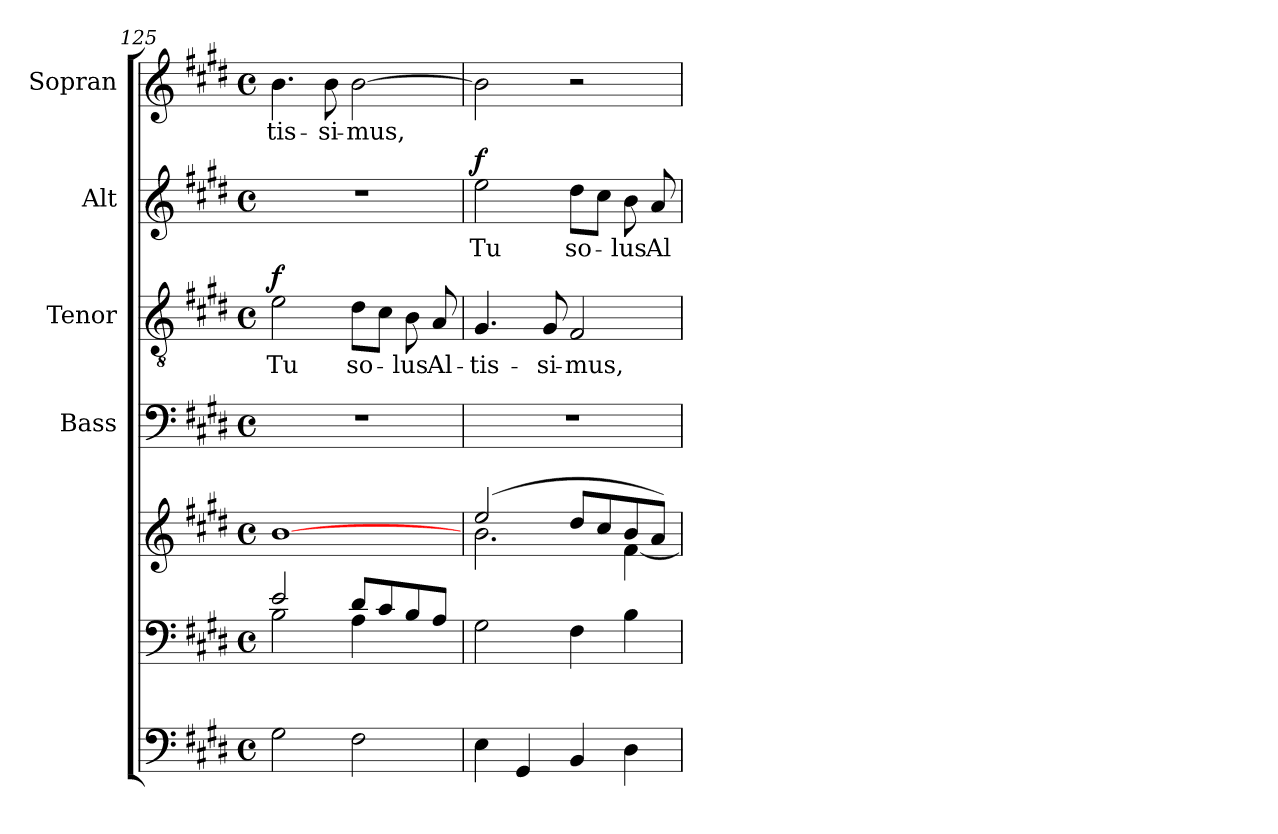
**kern	**kern	**kern	**kern	**kern	**text	**dynam	**kern	**text	**dynam	**kern	**text
*part6	*part5	*part5	*part4	*part3	*part3	*part3	*part2	*part2	*part2	*part1	*part1
*staff7	*staff6	*staff5	*staff4	*staff3	*staff3	*staff3	*staff2	*staff2	*staff2	*staff1	*staff1
*	*	*	*I"Bass	*I"Tenor	*	*	*I"Alt	*	*	*I"Sopran	*
*	*	*	*I'B.	*I'T.	*	*	*I'A.	*	*	*I'S.	*
*clefF4	*clefF4	*clefG2	*clefF4	*clefGv2	*	*	*clefG2	*	*	*clefG2	*
*ITrd7c12	*	*	*	*	*	*	*	*	*	*	*
*k[f#c#g#d#]	*k[f#c#g#d#]	*k[f#c#g#d#]	*k[f#c#g#d#]	*k[f#c#g#d#]	*	*	*k[f#c#g#d#]	*	*	*k[f#c#g#d#]	*
*E:	*E:	*E:	*E:	*E:	*	*	*E:	*	*	*E:	*
*M4/4	*M4/4	*M4/4	*M4/4	*M4/4	*	*	*M4/4	*	*	*M4/4	*
*met(c)	*met(c)	*met(c)	*met(c)	*met(c)	*	*	*met(c)	*	*	*met(c)	*
=125	=125	=125	=125	=125	=125	=125	=125	=125	=125	=125	=125
*	*^	*	*	*	*	*	*	*	*	*	*
!	!	!	!	!	!	!LO:LY:b	!LO:DY:a	!	!	!	!	!LO:LY:b
2GG#\	2e/	2B\	[1b	1r	2e\	Tu	f	1r	.	.	4.b\	-tis-
!	!	!	!	!	!	!	!	!	!	!	!	!LO:LY:b
.	.	.	.	.	.	.	.	.	.	.	8b\	-si-
!	!	!	!	!	!	!LO:LY:b	!	!	!	!	!	!LO:LY:b
2FF#\	8d#/L	4A\	.	.	8d#\L	so-	.	.	.	.	[2b\	-mus,
.	8c#/	.	.	.	8c#\J	.	.	.	.	.	.	.
!	!	!	!	!	!	!LO:LY:b	!	!	!	!	!	!
.	8B/	4ryy	.	.	8B\	-lus	.	.	.	.	.	.
!	!	!	!	!	!	!LO:LY:b	!	!	!	!	!	!
.	8A/J	.	.	.	8A/	Al-	.	.	.	.	.	.
*	*v	*v	*	*	*	*	*	*	*	*	*	*
=126	=126	=126	=126	=126	=126	=126	=126	=126	=126	=126	=126
*	*	*^	*	*	*	*	*	*	*	*	*
!	!	!	!	!	!	!LO:LY:b	!	!	!LO:LY:b	!LO:DY:a	!	!
4EE\	2G#\	(2ee/	2.b\	1r	4.G#/	-tis-	.	2ee\	Tu	f	2b\]	.
4GGG#/	.	.	.	.	.	.	.	.	.	.	.	.
!	!	!	!	!	!	!LO:LY:b	!	!	!	!	!	!
.	.	.	.	.	8G#/	-si-	.	.	.	.	.	.
!	!	!	!	!	!	!LO:LY:b	!	!	!LO:LY:b	!	!	!
4BBB/	4F#\	8dd#/L	.	.	2F#/	-mus,	.	8dd#\L	so-	.	2r	.
.	.	8cc#/	.	.	.	.	.	8cc#\J	.	.	.	.
!	!	!	!	!	!	!	!	!	!LO:LY:b	!	!	!
4DD#\	4B\	8b/	[<4f#\	.	.	.	.	8b\	-lus	.	.	.
!	!	!	!	!	!	!	!	!	!LO:LY:b	!	!	!
.	.	8a/J)	.	.	.	.	.	8a/	Al-	.	.	.
*	*	*v	*v	*	*	*	*	*	*	*	*	*
=	=	=	=	=	=	=	=	=	=	=	=
*-	*-	*-	*-	*-	*-	*-	*-	*-	*-	*-	*-
